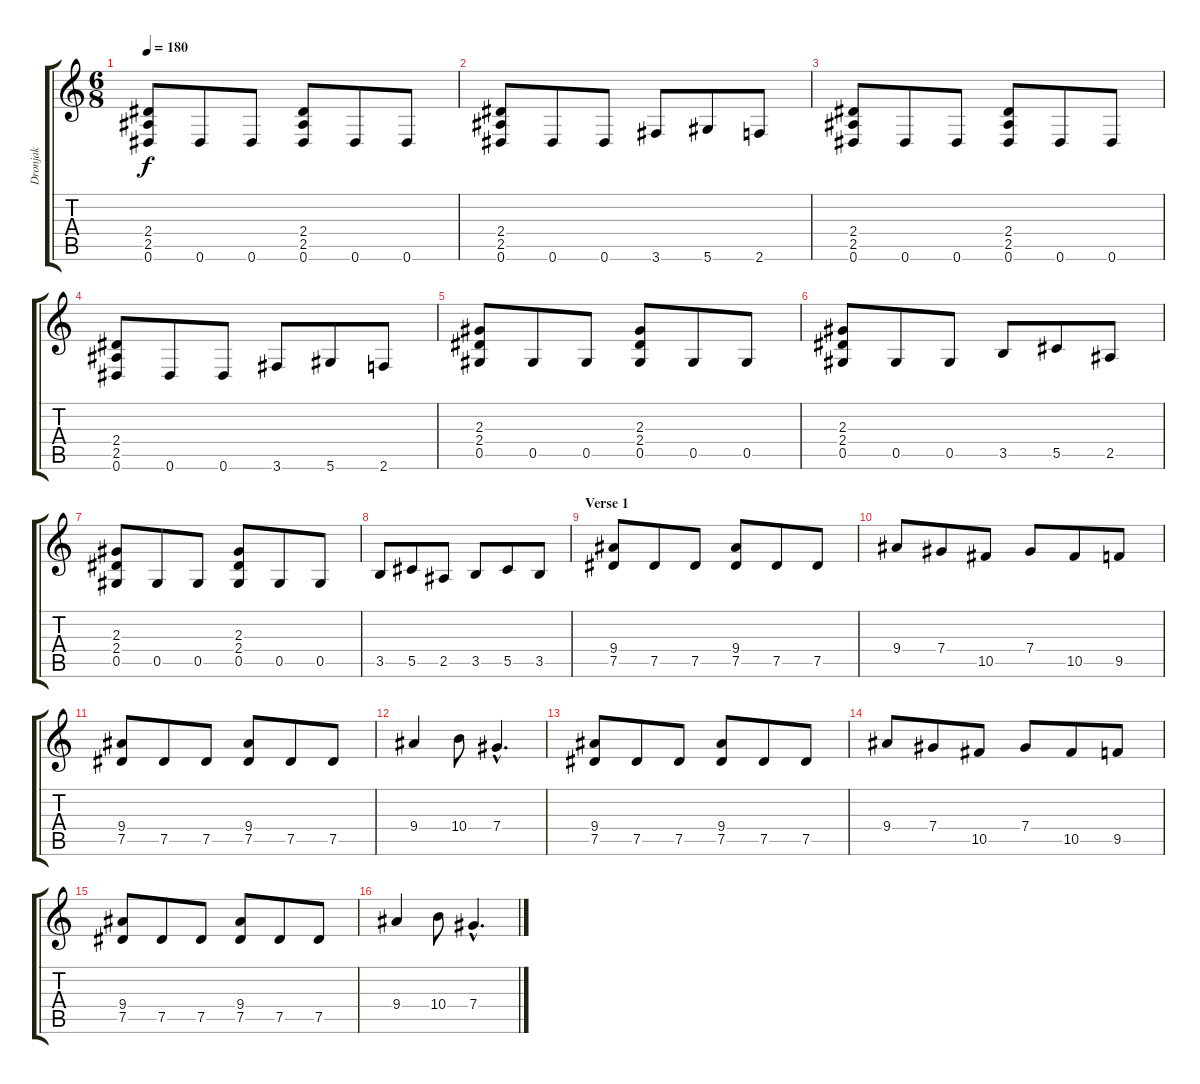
\track ("Dronjak" "Dronjak") {instrument distortionguitar}
\staff {score tabs}
\tuning (Eb4 Bb3 Gb3 Db3 Ab2 Eb2) {hide}
\ts (6 8)
\tempo 180
\clef g2
\ks c
(2.4 2.5 0.6).8{dy f} 0.6.8 0.6.8 (2.4 2.5 0.6).8 0.6.8 0.6.8 |
(2.4 2.5 0.6).8 0.6.8 0.6.8 3.6.8 5.6.8 2.6.8 |
(2.4 2.5 0.6).8 0.6.8 0.6.8 (2.4 2.5 0.6).8 0.6.8 0.6.8 |
(2.4 2.5 0.6).8 0.6.8 0.6.8 3.6.8 5.6.8 2.6.8 |
(2.3 2.4 0.5).8 0.5.8 0.5.8 (2.3 2.4 0.5).8 0.5.8 0.5.8 |
(2.3 2.4 0.5).8 0.5.8 0.5.8 3.5.8 5.5.8 2.5.8 |
(2.3 2.4 0.5).8 0.5.8 0.5.8 (2.3 2.4 0.5).8 0.5.8 0.5.8 |
3.5.8 5.5.8 2.5.8 3.5.8 5.5.8 3.5.8 |
\section ("" "Verse 1")
(9.4 7.5).8 7.5.8 7.5.8 (9.4 7.5).8 7.5.8 7.5.8 |
9.4.8 7.4.8 10.5.8 7.4.8 10.5.8 9.5.8 |
(9.4 7.5).8 7.5.8 7.5.8 (9.4 7.5).8 7.5.8 7.5.8 |
9.4.4 10.4.8 7.4{hac}.4{d} |
(9.4 7.5).8 7.5.8 7.5.8 (9.4 7.5).8 7.5.8 7.5.8 |
9.4.8 7.4.8 10.5.8 7.4.8 10.5.8 9.5.8 |
(9.4 7.5).8 7.5.8 7.5.8 (9.4 7.5).8 7.5.8 7.5.8 |
9.4.4 10.4.8 7.4{hac}.4{d}
